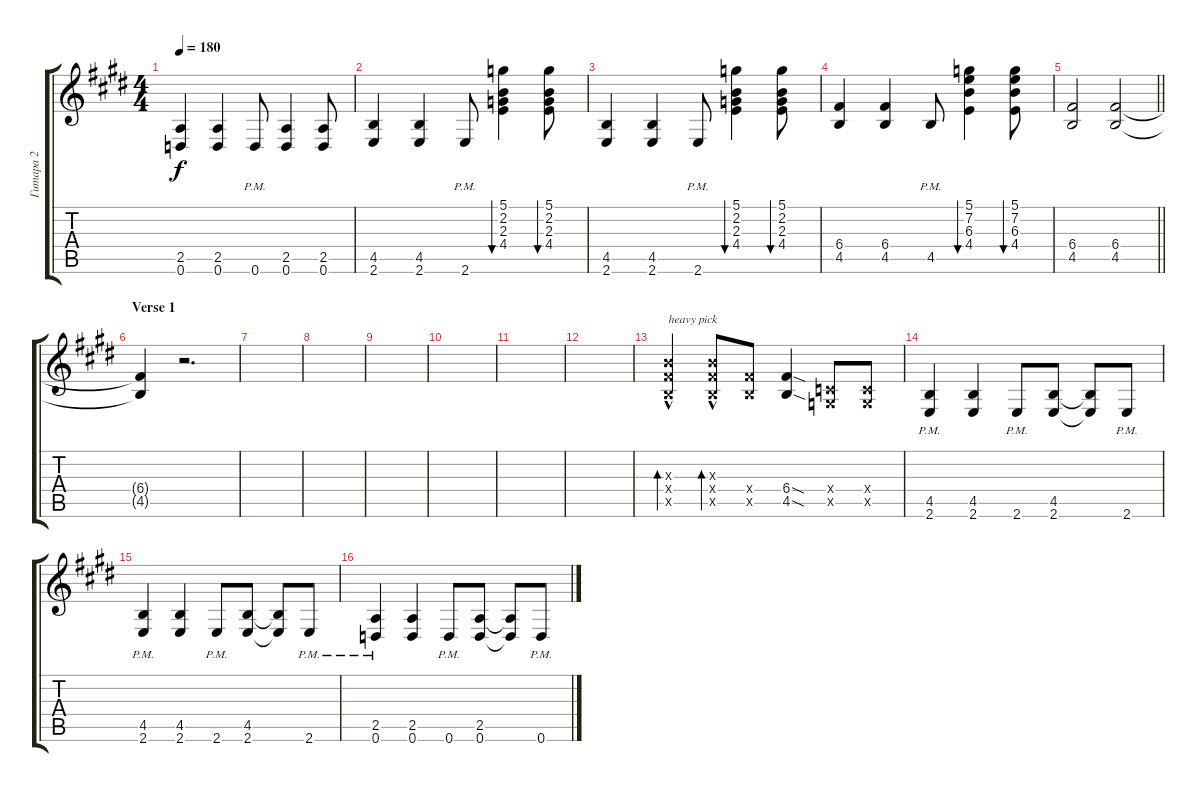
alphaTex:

\track ("Гитара 2" "Гитара 2") {instrument distortionguitar}
\staff {score tabs}
\tuning (D4 A3 F3 C3 G2 D2) {hide}
\ts (4 4)
\tempo 180
\clef g2
\ks c#minor
(2.5 0.6).4{dy f} (2.5 0.6).4 0.6{pm}.8 (2.5 0.6).4 (2.5 0.6).8 |
(4.5 2.6).4 (4.5 2.6).4 2.6{pm}.8 (5.1 2.2 2.3 4.4).4{bu 60} (5.1 2.2 2.3 4.4).8{bu 60} |
(4.5 2.6).4 (4.5 2.6).4 2.6{pm}.8 (5.1 2.2 2.3 4.4).4{bu 60} (5.1 2.2 2.3 4.4).8{bu 60} |
(6.4 4.5).4 (6.4 4.5).4 4.5{pm}.8 (5.1 7.2 6.3 4.4).4{bu 60} (5.1 7.2 6.3 4.4).8{bu 60} |
\barLineRight lightlight
(6.4 4.5).2 (6.4 4.5).2 |
\section ("" "Verse 1")
(6.4{t} 4.5{t}).4 r.2{d} |
|
|
|
|
|
|
(6.3{hac x} 6.4{hac x} 4.5{hac x}).4{bd 240 txt "heavy pick"} (6.3{hac x} 6.4{hac x} 4.5{hac x}).8{bd 240} (6.4{x} 4.5{x}).8 (6.4{sod} 4.5{sod}).4 (0.4{x} 0.5{x}).8 (0.4{x} 0.5{x}).8 |
(4.5{pm} 2.6{pm}).4 (4.5 2.6).4 2.6{pm}.8 (4.5 2.6).8 (4.5{t} 2.6{t}).8 2.6{pm}.8 |
(4.5{pm} 2.6{pm}).4 (4.5 2.6).4 2.6{pm}.8 (4.5 2.6).8 (4.5{t} 2.6{t}).8 2.6{pm}.8 |
(2.5{pm} 0.6{pm}).4 (2.5 0.6).4 0.6{pm}.8 (2.5 0.6).8 (2.5{t} 0.6{t}).8 0.6{pm}.8
